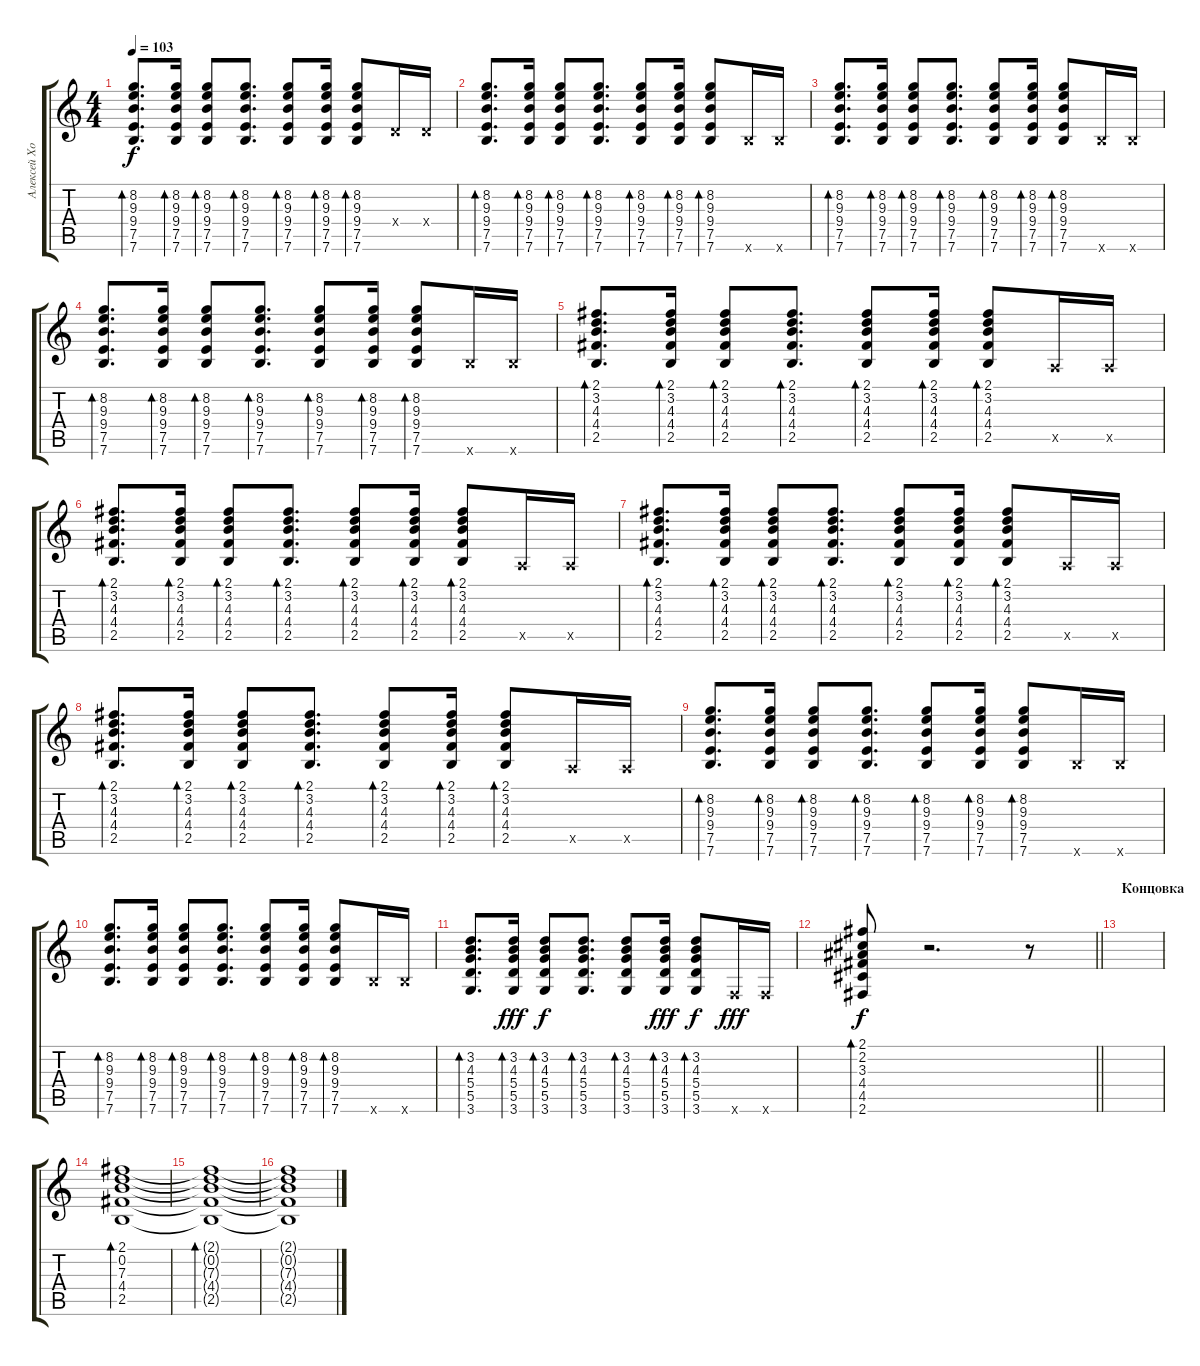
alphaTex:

\track ("Алексей Хохлов (гитара 3)" "Алексей Хо") {instrument acousticguitarsteel}
\staff {score tabs}
\tuning (E4 B3 G3 D3 A2 E2) {hide}
\ts (4 4)
\tempo 103
\clef g2
\ks c
(8.2 9.3 9.4 7.5 7.6).8{d bd 120 dy f} (8.2 9.3 9.4 7.5 7.6).16{bd 120} (8.2 9.3 9.4 7.5 7.6).8{bd 120} (8.2 9.3 9.4 7.5 7.6).8{d bd 120} (8.2 9.3 9.4 7.5 7.6).8{bd 120} (8.2 9.3 9.4 7.5 7.6).16{bd 120} (8.2 9.3 9.4 7.5 7.6).8{bd 120} 0.4{x}.16 0.4{x}.16 |
(8.2 9.3 9.4 7.5 7.6).8{d bd 120} (8.2 9.3 9.4 7.5 7.6).16{bd 120} (8.2 9.3 9.4 7.5 7.6).8{bd 120} (8.2 9.3 9.4 7.5 7.6).8{d bd 120} (8.2 9.3 9.4 7.5 7.6).8{bd 120} (8.2 9.3 9.4 7.5 7.6).16{bd 120} (8.2 9.3 9.4 7.5 7.6).8{bd 120} 7.6{x}.16 7.6{x}.16 |
(8.2 9.3 9.4 7.5 7.6).8{d bd 120} (8.2 9.3 9.4 7.5 7.6).16{bd 120} (8.2 9.3 9.4 7.5 7.6).8{bd 120} (8.2 9.3 9.4 7.5 7.6).8{d bd 120} (8.2 9.3 9.4 7.5 7.6).8{bd 120} (8.2 9.3 9.4 7.5 7.6).16{bd 120} (8.2 9.3 9.4 7.5 7.6).8{bd 120} 7.6{x}.16 7.6{x}.16 |
(8.2 9.3 9.4 7.5 7.6).8{d bd 120} (8.2 9.3 9.4 7.5 7.6).16{bd 120} (8.2 9.3 9.4 7.5 7.6).8{bd 120} (8.2 9.3 9.4 7.5 7.6).8{d bd 120} (8.2 9.3 9.4 7.5 7.6).8{bd 120} (8.2 9.3 9.4 7.5 7.6).16{bd 120} (8.2 9.3 9.4 7.5 7.6).8{bd 120} 7.6{x}.16 7.6{x}.16 |
(2.1 3.2 4.3 4.4 2.5).8{d bd 120} (2.1 3.2 4.3 4.4 2.5).16{bd 120} (2.1 3.2 4.3 4.4 2.5).8{bd 120} (2.1 3.2 4.3 4.4 2.5).8{d bd 120} (2.1 3.2 4.3 4.4 2.5).8{bd 120} (2.1 3.2 4.3 4.4 2.5).16{bd 120} (2.1 3.2 4.3 4.4 2.5).8{bd 120} 0.5{x}.16 0.5{x}.16 |
(2.1 3.2 4.3 4.4 2.5).8{d bd 120} (2.1 3.2 4.3 4.4 2.5).16{bd 120} (2.1 3.2 4.3 4.4 2.5).8{bd 120} (2.1 3.2 4.3 4.4 2.5).8{d bd 120} (2.1 3.2 4.3 4.4 2.5).8{bd 120} (2.1 3.2 4.3 4.4 2.5).16{bd 120} (2.1 3.2 4.3 4.4 2.5).8{bd 120} 0.5{x}.16 0.5{x}.16 |
(2.1 3.2 4.3 4.4 2.5).8{d bd 120} (2.1 3.2 4.3 4.4 2.5).16{bd 120} (2.1 3.2 4.3 4.4 2.5).8{bd 120} (2.1 3.2 4.3 4.4 2.5).8{d bd 120} (2.1 3.2 4.3 4.4 2.5).8{bd 120} (2.1 3.2 4.3 4.4 2.5).16{bd 120} (2.1 3.2 4.3 4.4 2.5).8{bd 120} 0.5{x}.16 0.5{x}.16 |
(2.1 3.2 4.3 4.4 2.5).8{d bd 120} (2.1 3.2 4.3 4.4 2.5).16{bd 120} (2.1 3.2 4.3 4.4 2.5).8{bd 120} (2.1 3.2 4.3 4.4 2.5).8{d bd 120} (2.1 3.2 4.3 4.4 2.5).8{bd 120} (2.1 3.2 4.3 4.4 2.5).16{bd 120} (2.1 3.2 4.3 4.4 2.5).8{bd 120} 0.5{x}.16 0.5{x}.16 |
(8.2 9.3 9.4 7.5 7.6).8{d bd 120} (8.2 9.3 9.4 7.5 7.6).16{bd 120} (8.2 9.3 9.4 7.5 7.6).8{bd 120} (8.2 9.3 9.4 7.5 7.6).8{d bd 120} (8.2 9.3 9.4 7.5 7.6).8{bd 120} (8.2 9.3 9.4 7.5 7.6).16{bd 120} (8.2 9.3 9.4 7.5 7.6).8{bd 120} 7.6{x}.16 7.6{x}.16 |
(8.2 9.3 9.4 7.5 7.6).8{d bd 120} (8.2 9.3 9.4 7.5 7.6).16{bd 120} (8.2 9.3 9.4 7.5 7.6).8{bd 120} (8.2 9.3 9.4 7.5 7.6).8{d bd 120} (8.2 9.3 9.4 7.5 7.6).8{bd 120} (8.2 9.3 9.4 7.5 7.6).16{bd 120} (8.2 9.3 9.4 7.5 7.6).8{bd 120} 7.6{x}.16 7.6{x}.16 |
(3.2 4.3 5.4 5.5 3.6).8{d bd 120} (3.2 4.3 5.4 5.5 3.6).16{bd 120 dy fff} (3.2 4.3 5.4 5.5 3.6).8{bd 120 dy f} (3.2 4.3 5.4 5.5 3.6).8{d bd 120} (3.2 4.3 5.4 5.5 3.6).8{bd 120} (3.2 4.3 5.4 5.5 3.6).16{bd 120 dy fff} (3.2 4.3 5.4 5.5 3.6).8{bd 120 dy f} 1.6{x}.16{dy fff} 1.6{x}.16 |
\barLineRight lightlight
(2.1 2.2 3.3 4.4 4.5 2.6).8{bd 120 dy f} r.2{d} r.8 |
\section ("" "Концовка")
|
(2.1 0.2 7.3 4.4 2.5).1{bd 120} |
(2.1{t} 0.2{t} 7.3{t} 4.4{t} 2.5{t}).1{bd 120} |
(2.1{t} 0.2{t} 7.3{t} 4.4{t} 2.5{t}).1
